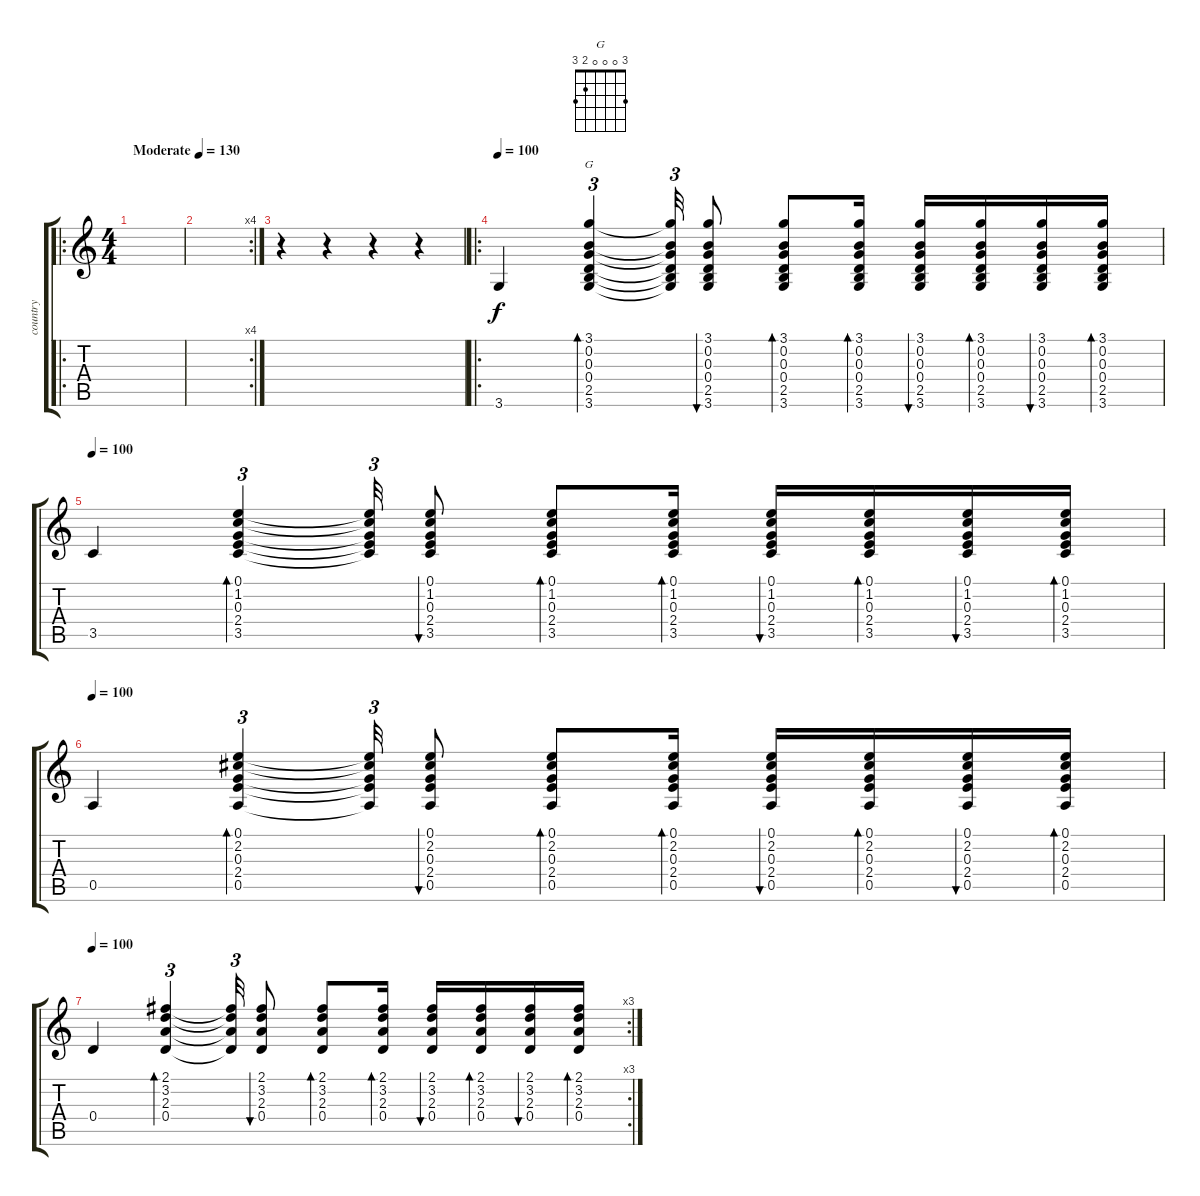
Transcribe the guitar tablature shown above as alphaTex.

\track ("country" "country") {instrument acousticguitarsteel}
\staff {score tabs}
\tuning (E4 B3 G3 D3 A2 E2) {hide}
\chord ("G" 3 0 0 0 2 3)
\ro
\ts (4 4)
\tempo (130 "Moderate")
\clef g2
\ks c
|
\rc 4
|
r.4 r.4 r.4 r.4 |
\ro
\tempo 100
3.6.4 (3.1 0.2 0.3 0.4 2.5 3.6).4{tu (3 2) bd 60 ch "G"} (3.1{t} 0.2{t} 0.3{t} 0.4{t} 2.5{t} 3.6{t}).32{tu (3 2)} (3.1 0.2 0.3 0.4 2.5 3.6).8{bu 60} (3.1 0.2 0.3 0.4 2.5 3.6).8{bd 60} (3.1 0.2 0.3 0.4 2.5 3.6).16{bd 60} (3.1 0.2 0.3 0.4 2.5 3.6).16{bu 60} (3.1 0.2 0.3 0.4 2.5 3.6).16{bd 60} (3.1 0.2 0.3 0.4 2.5 3.6).16{bu 60} (3.1 0.2 0.3 0.4 2.5 3.6).16{bd 60} |
\tempo 100
3.5.4 (0.1 1.2 0.3 2.4 3.5).4{tu (3 2) bd 60} (0.1{t} 1.2{t} 0.3{t} 2.4{t} 3.5{t}).32{tu (3 2)} (0.1 1.2 0.3 2.4 3.5).8{bu 60} (0.1 1.2 0.3 2.4 3.5).8{bd 60} (0.1 1.2 0.3 2.4 3.5).16{bd 60} (0.1 1.2 0.3 2.4 3.5).16{bu 60} (0.1 1.2 0.3 2.4 3.5).16{bd 60} (0.1 1.2 0.3 2.4 3.5).16{bu 60} (0.1 1.2 0.3 2.4 3.5).16{bd 60} |
\tempo 100
0.5.4 (0.1 2.2 0.3 2.4 0.5).4{tu (3 2) bd 60} (0.1{t} 2.2{t} 0.3{t} 2.4{t} 0.5{t}).32{tu (3 2)} (0.1 2.2 0.3 2.4 0.5).8{bu 60} (0.1 2.2 0.3 2.4 0.5).8{bd 60} (0.1 2.2 0.3 2.4 0.5).16{bd 60} (0.1 2.2 0.3 2.4 0.5).16{bu 60} (0.1 2.2 0.3 2.4 0.5).16{bd 60} (0.1 2.2 0.3 2.4 0.5).16{bu 60} (0.1 2.2 0.3 2.4 0.5).16{bd 60} |
\rc 3
\tempo 100
0.4.4 (2.1 3.2 2.3 0.4).4{tu (3 2) bd 60} (2.1{t} 3.2{t} 2.3{t} 0.4{t}).32{tu (3 2)} (2.1 3.2 2.3 0.4).8{bu 60} (2.1 3.2 2.3 0.4).8{bd 60} (2.1 3.2 2.3 0.4).16{bd 60} (2.1 3.2 2.3 0.4).16{bu 60} (2.1 3.2 2.3 0.4).16{bd 60} (2.1 3.2 2.3 0.4).16{bu 60} (2.1 3.2 2.3 0.4).16{bd 60}
